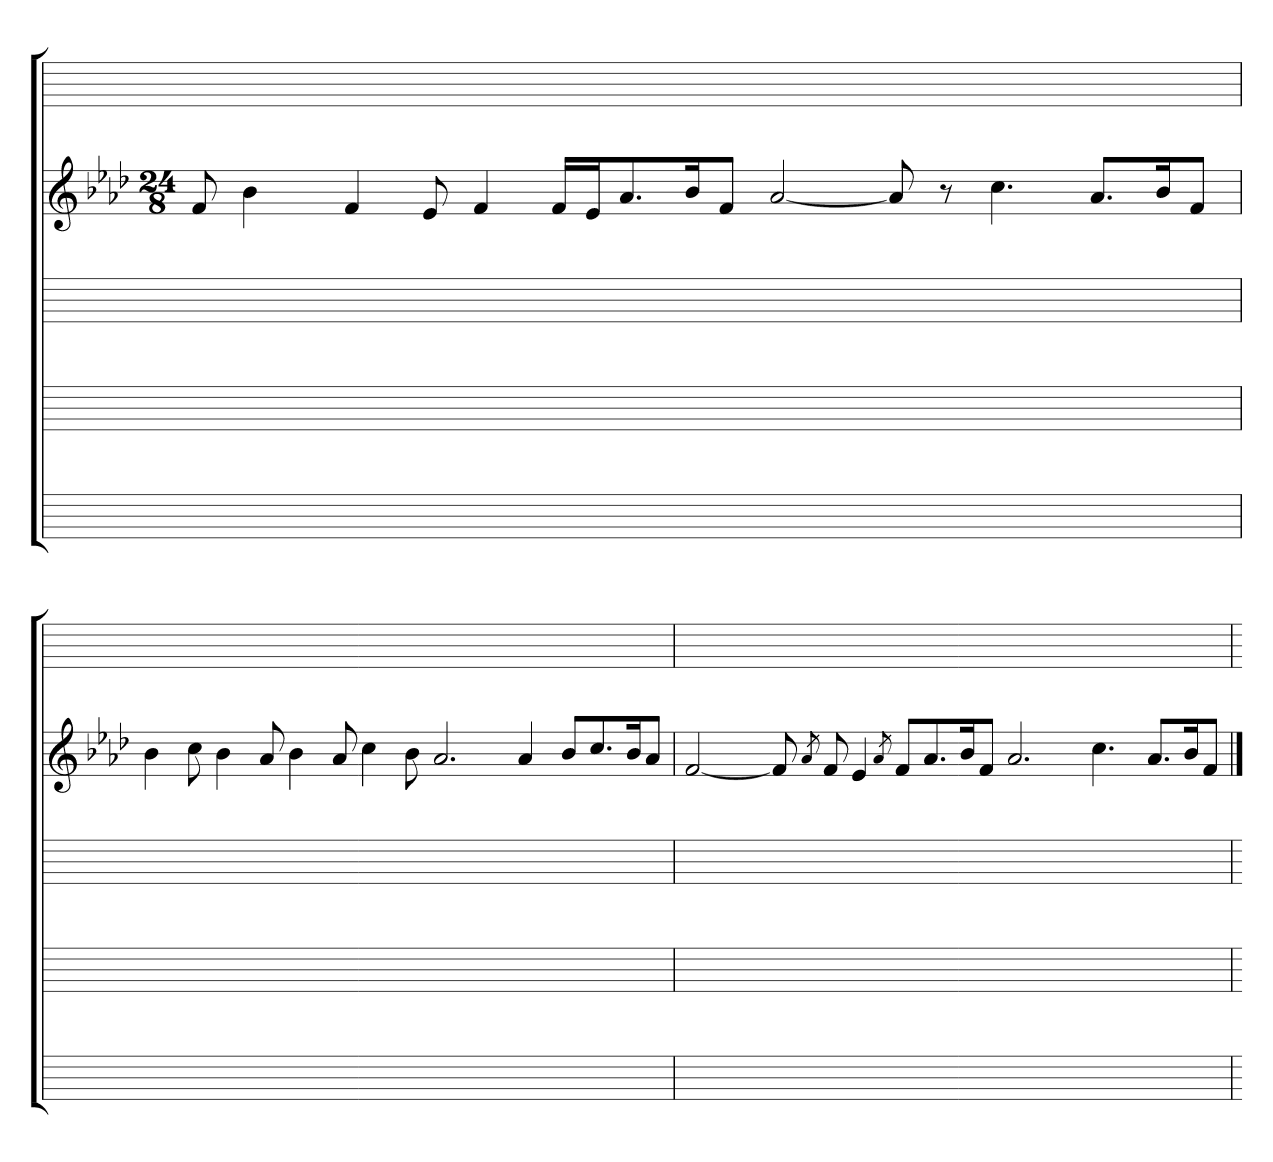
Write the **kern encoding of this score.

**kern	**kern	**kern	**kern	**kern
*part5	*part4	*part3	*part2	*part1
*staff5	*staff4	*staff3	*staff2	*staff1
*	*	*	*clefG2	*
*	*	*	*k[b-e-a-d-]	*
*	*	*	*M24/8	*
=	=	=	=	=
4ryy	4ryy	4ryy	8f	4ryy
.	.	.	4b-	.
0ryy	0ryy	0ryy	.	0ryy
.	.	.	4f	.
.	.	.	8e-	.
.	.	.	4f	.
.	.	.	16f/LL	.
.	.	.	16e-/J	.
.	.	.	8.a-/	.
.	.	.	16b-/K	.
.	.	.	8f/J	.
.	.	.	[2a-	.
.	.	.	8a-]	.
.	.	.	8r	.
2.ryy	2.ryy	2.ryy	4.cc	2.ryy
.	.	.	8.a-/L	.
.	.	.	16b-/K	.
.	.	.	8f/J	.
=	=	=	=	=
4ryy	4ryy	4ryy	4b-	4ryy
0ryy	0ryy	0ryy	8cc	0ryy
.	.	.	4b-	.
.	.	.	8a-	.
.	.	.	4b-	.
.	.	.	8a-	.
.	.	.	4cc	.
.	.	.	8b-	.
.	.	.	2.a-	.
2.ryy	2.ryy	2.ryy	4a-	2.ryy
.	.	.	8b-/L	.
.	.	.	8.cc/	.
.	.	.	16b-/K	.
.	.	.	8a-/J	.
=	=	=	=	=
4ryy	4ryy	4ryy	[2f	4ryy
0ryy	0ryy	0ryy	.	0ryy
.	.	.	8f]	.
.	.	.	8qa-	.
.	.	.	8f	.
.	.	.	4e-	.
.	.	.	8qa-	.
.	.	.	8f/L	.
.	.	.	8.a-/	.
.	.	.	16b-/K	.
.	.	.	8f/J	.
.	.	.	2.a-	.
2.ryy	2.ryy	2.ryy	4.cc	2.ryy
.	.	.	8.a-/L	.
.	.	.	16b-/K	.
.	.	.	8f/J	.
=	=	=	==	=
*-	*-	*-	*-	*-
